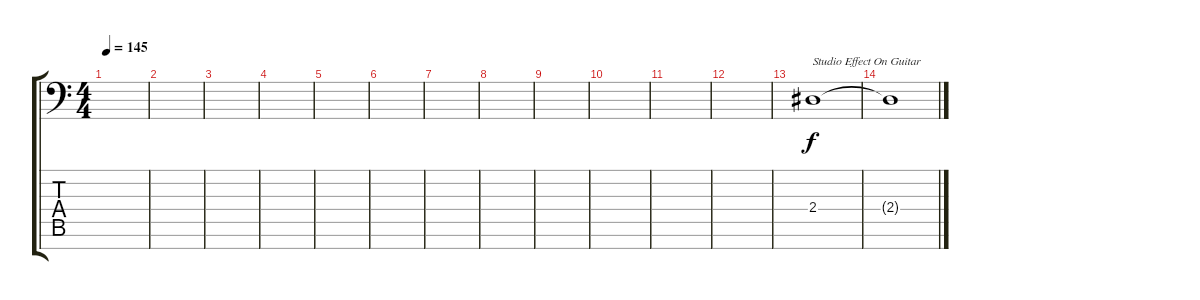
\track "" {instrument musicbox}
\staff {score tabs}
\tuning (Eb4 Bb3 Gb3 Db3 Ab2 Eb2 Bb1) {hide}
\ts (4 4)
\tempo 145
\clef f4
\ks c
|
|
|
|
|
|
|
|
|
|
|
|
2.4.1{txt "Studio Effect On Guitar" volume 4 instrument distortionguitar} |
2.4{t}.1
